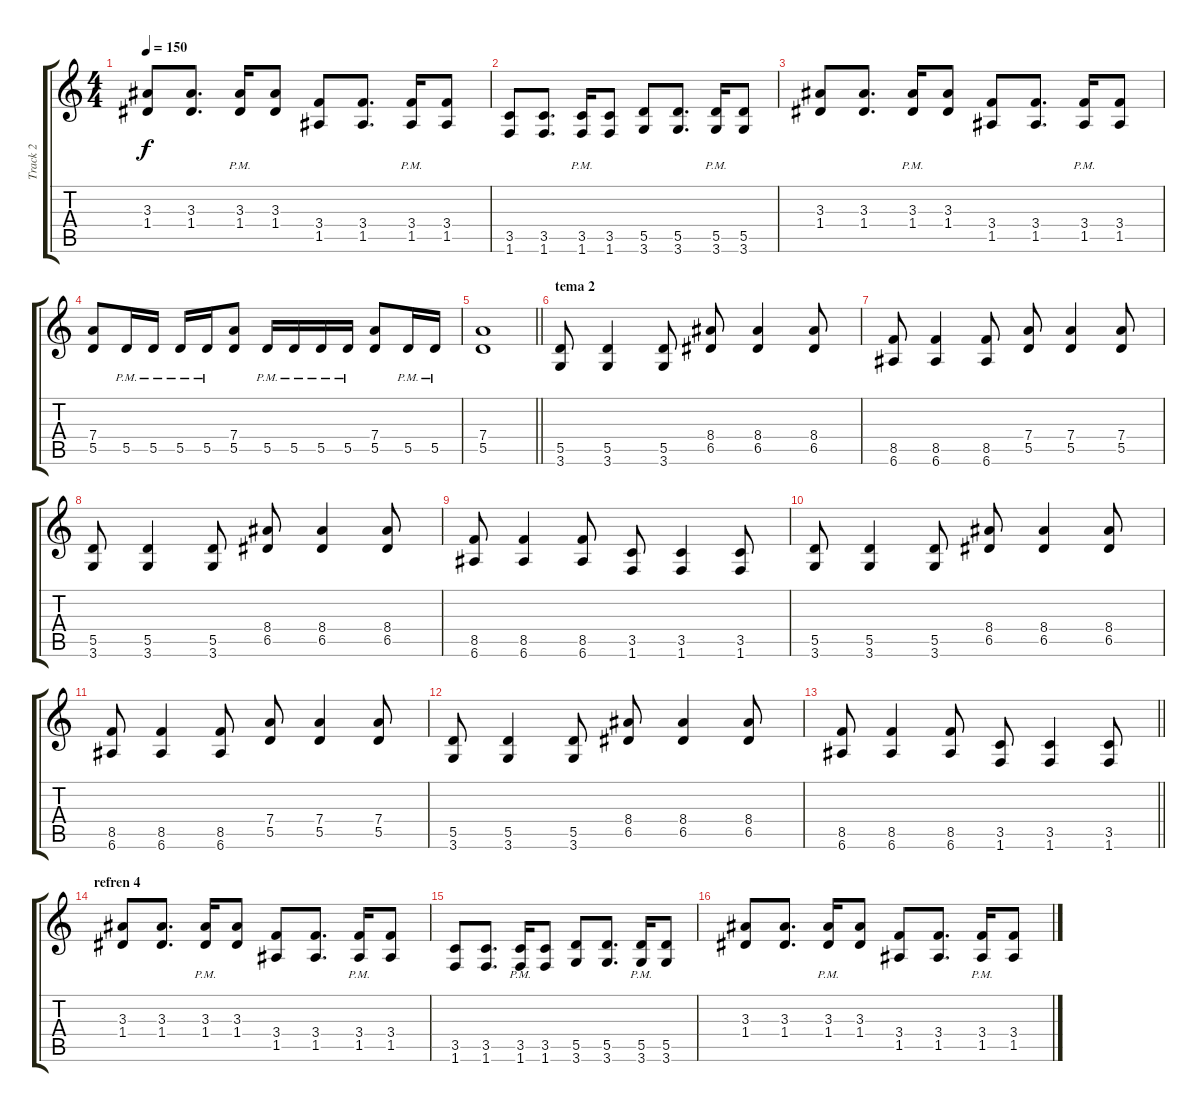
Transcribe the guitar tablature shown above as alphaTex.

\track ("Track 2" "Track 2") {instrument distortionguitar}
\staff {score tabs}
\tuning (E4 B3 G3 D3 A2 E2) {hide}
\ts (4 4)
\tempo 150
\clef g2
\ks c
(3.3 1.4).8{dy f} (3.3 1.4).8{d} (3.3{pm} 1.4{pm}).16 (3.3 1.4).8 (3.4 1.5).8 (3.4 1.5).8{d} (3.4{pm} 1.5{pm}).16 (3.4 1.5).8 |
(3.5 1.6).8 (3.5 1.6).8{d} (3.5{pm} 1.6{pm}).16 (3.5 1.6).8 (5.5 3.6).8 (5.5 3.6).8{d} (5.5{pm} 3.6{pm}).16 (5.5 3.6).8 |
(3.3 1.4).8 (3.3 1.4).8{d} (3.3{pm} 1.4{pm}).16 (3.3 1.4).8 (3.4 1.5).8 (3.4 1.5).8{d} (3.4{pm} 1.5{pm}).16 (3.4 1.5).8 |
(7.4 5.5).8 5.5{pm}.16 5.5{pm}.16 5.5{pm}.16 5.5{pm}.16 (7.4 5.5).8 5.5{pm}.16 5.5{pm}.16 5.5{pm}.16 5.5{pm}.16 (7.4 5.5).8 5.5{pm}.16 5.5{pm}.16 |
\barLineRight lightlight
(7.4 5.5).1 |
\section ("" "tema 2")
(5.5 3.6).8 (5.5 3.6).4 (5.5 3.6).8 (8.4 6.5).8 (8.4 6.5).4 (8.4 6.5).8 |
(8.5 6.6).8 (8.5 6.6).4 (8.5 6.6).8 (7.4 5.5).8 (7.4 5.5).4 (7.4 5.5).8 |
(5.5 3.6).8 (5.5 3.6).4 (5.5 3.6).8 (8.4 6.5).8 (8.4 6.5).4 (8.4 6.5).8 |
(8.5 6.6).8 (8.5 6.6).4 (8.5 6.6).8 (3.5 1.6).8 (3.5 1.6).4 (3.5 1.6).8 |
(5.5 3.6).8 (5.5 3.6).4 (5.5 3.6).8 (8.4 6.5).8 (8.4 6.5).4 (8.4 6.5).8 |
(8.5 6.6).8 (8.5 6.6).4 (8.5 6.6).8 (7.4 5.5).8 (7.4 5.5).4 (7.4 5.5).8 |
(5.5 3.6).8 (5.5 3.6).4 (5.5 3.6).8 (8.4 6.5).8 (8.4 6.5).4 (8.4 6.5).8 |
\barLineRight lightlight
(8.5 6.6).8 (8.5 6.6).4 (8.5 6.6).8 (3.5 1.6).8 (3.5 1.6).4 (3.5 1.6).8 |
\section ("" "refren 4")
(3.3 1.4).8 (3.3 1.4).8{d} (3.3{pm} 1.4{pm}).16 (3.3 1.4).8 (3.4 1.5).8 (3.4 1.5).8{d} (3.4{pm} 1.5{pm}).16 (3.4 1.5).8 |
(3.5 1.6).8 (3.5 1.6).8{d} (3.5{pm} 1.6{pm}).16 (3.5 1.6).8 (5.5 3.6).8 (5.5 3.6).8{d} (5.5{pm} 3.6{pm}).16 (5.5 3.6).8 |
(3.3 1.4).8 (3.3 1.4).8{d} (3.3{pm} 1.4{pm}).16 (3.3 1.4).8 (3.4 1.5).8 (3.4 1.5).8{d} (3.4{pm} 1.5{pm}).16 (3.4 1.5).8
